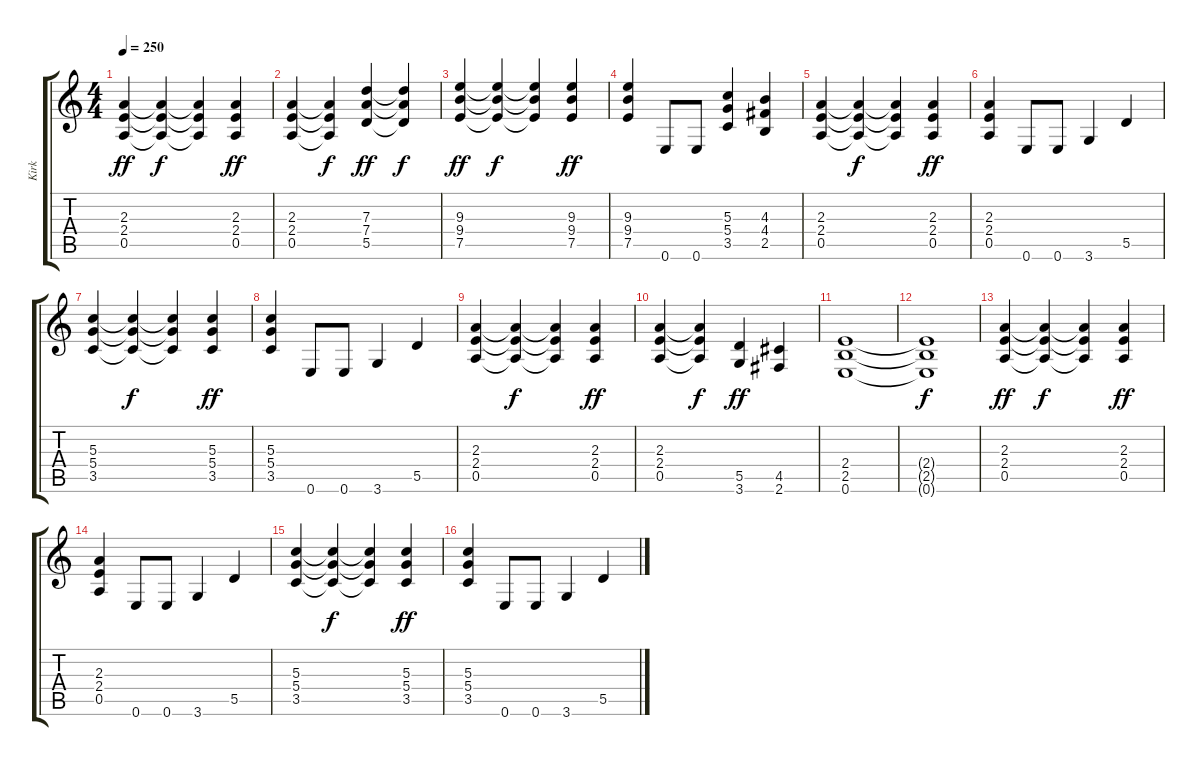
\track ("Kirk" "Kirk") {instrument distortionguitar}
\staff {score tabs}
\tuning (E4 B3 G3 D3 A2 E2) {hide}
\ts (4 4)
\tempo 250
\clef g2
\ks c
(2.3 2.4 0.5).4{dy ff} (2.3{t} 2.4{t} 0.5{t}).4{dy f} (2.3{t} 2.4{t} 0.5{t}).4 (2.3 2.4 0.5).4{dy ff} |
(2.3 2.4 0.5).4 (2.3{t} 2.4{t} 0.5{t}).4{dy f} (7.3 7.4 5.5).4{dy ff} (7.3{t} 7.4{t} 5.5{t}).4{dy f} |
(9.3 9.4 7.5).4{dy ff} (9.3{t} 9.4{t} 7.5{t}).4{dy f} (9.3{t} 9.4{t} 7.5{t}).4 (9.3 9.4 7.5).4{dy ff} |
(9.3 9.4 7.5).4 0.6.8 0.6.8 (5.3 5.4 3.5).4 (4.3 4.4 2.5).4 |
(2.3 2.4 0.5).4 (2.3{t} 2.4{t} 0.5{t}).4{dy f} (2.3{t} 2.4{t} 0.5{t}).4 (2.3 2.4 0.5).4{dy ff} |
(2.3 2.4 0.5).4 0.6.8 0.6.8 3.6.4 5.5.4 |
(5.3 5.4 3.5).4 (5.3{t} 5.4{t} 3.5{t}).4{dy f} (5.3{t} 5.4{t} 3.5{t}).4 (5.3 5.4 3.5).4{dy ff} |
(5.3 5.4 3.5).4 0.6.8 0.6.8 3.6.4 5.5.4 |
(2.3 2.4 0.5).4 (2.3{t} 2.4{t} 0.5{t}).4{dy f} (2.3{t} 2.4{t} 0.5{t}).4 (2.3 2.4 0.5).4{dy ff} |
(2.3 2.4 0.5).4 (2.3{t} 2.4{t} 0.5{t}).4{dy f} (5.5 3.6).4{dy ff} (4.5 2.6).4 |
(2.4 2.5 0.6).1 |
(2.4{t} 2.5{t} 0.6{t}).1{dy f} |
(2.3 2.4 0.5).4{dy ff} (2.3{t} 2.4{t} 0.5{t}).4{dy f} (2.3{t} 2.4{t} 0.5{t}).4 (2.3 2.4 0.5).4{dy ff} |
(2.3 2.4 0.5).4 0.6.8 0.6.8 3.6.4 5.5.4 |
(5.3 5.4 3.5).4 (5.3{t} 5.4{t} 3.5{t}).4{dy f} (5.3{t} 5.4{t} 3.5{t}).4 (5.3 5.4 3.5).4{dy ff} |
(5.3 5.4 3.5).4 0.6.8 0.6.8 3.6.4 5.5.4
